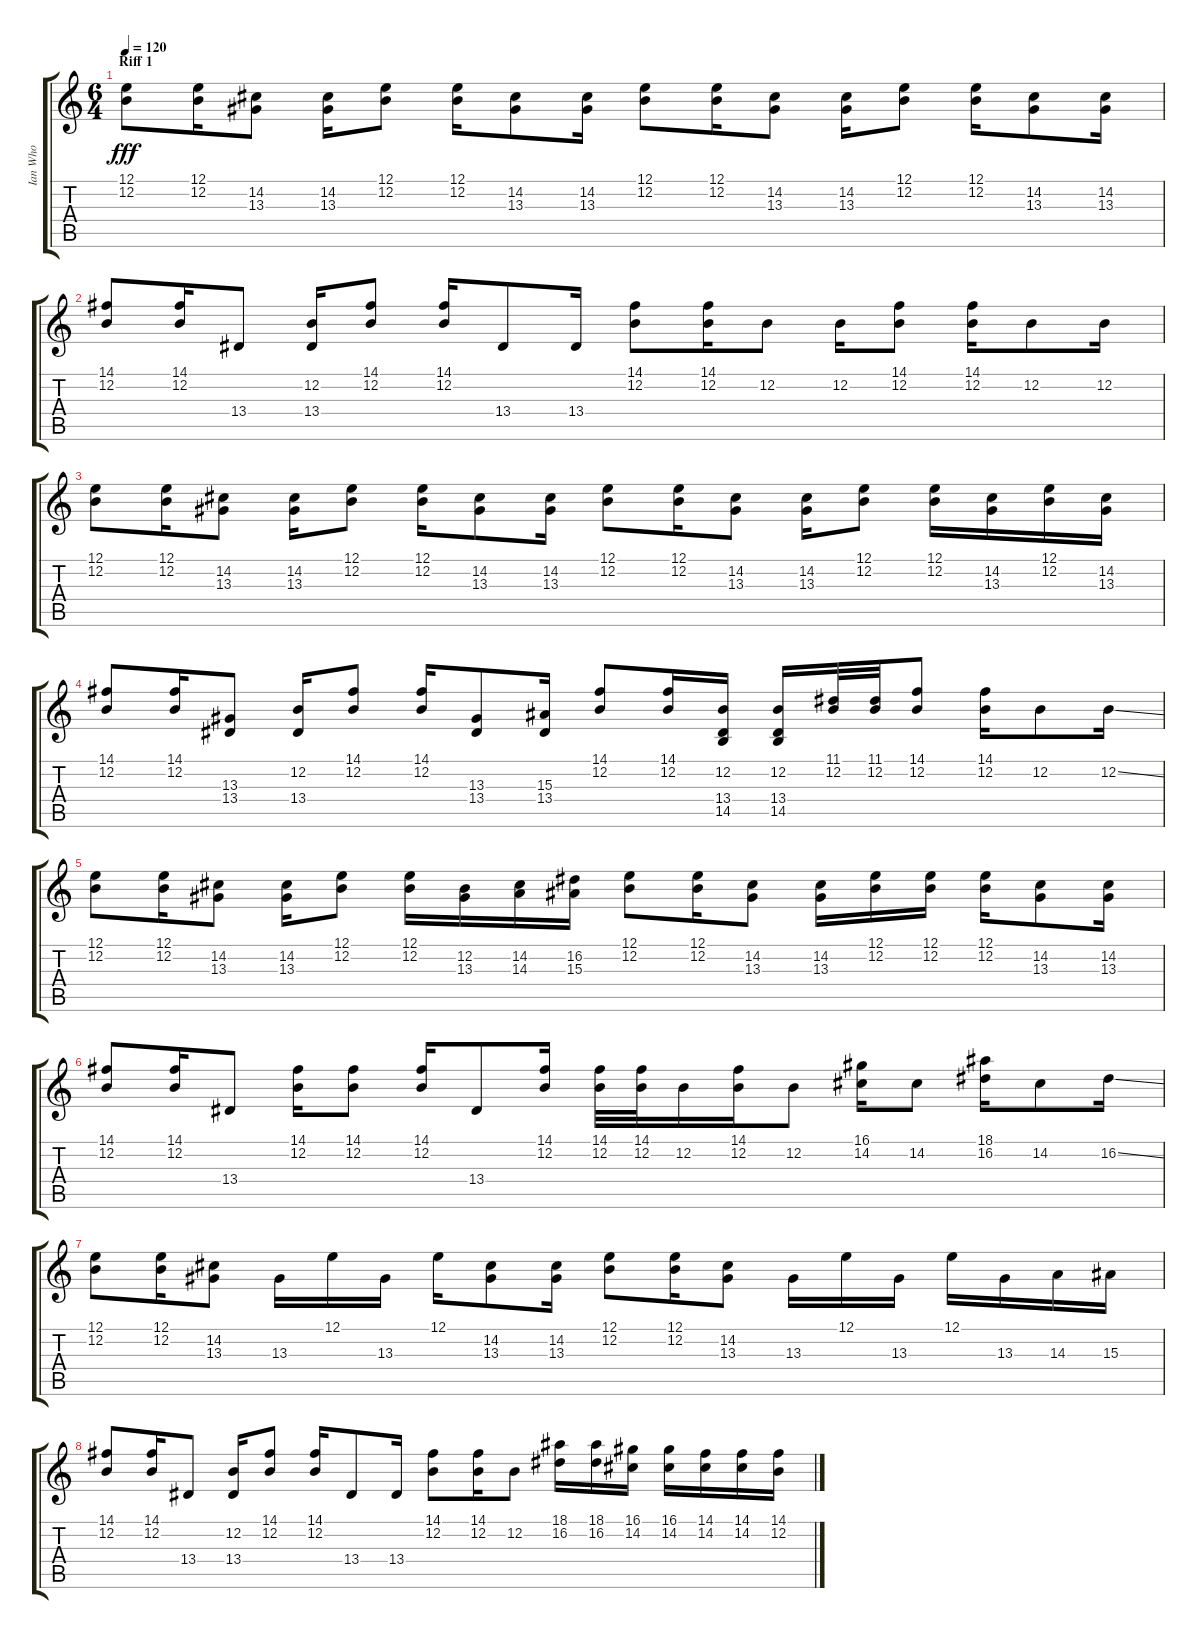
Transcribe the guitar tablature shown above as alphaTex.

\track ("Ian Who" "Ian Who") {instrument electricgrandpiano}
\staff {score tabs}
\tuning (E4 B3 G3 D3 A2 E2) {hide}
\ts (6 4)
\section ("" "Riff 1")
\tempo 120
\clef g2
\ks c
(12.1 12.2).8{dy fff} (12.1 12.2).16 (14.2 13.3).8 (14.2 13.3).16 (12.1 12.2).8 (12.1 12.2).16 (14.2 13.3).8 (14.2 13.3).16 (12.1 12.2).8 (12.1 12.2).16 (14.2 13.3).8 (14.2 13.3).16 (12.1 12.2).8 (12.1 12.2).16 (14.2 13.3).8 (14.2 13.3).16 |
(14.1 12.2).8 (14.1 12.2).16 13.4.8 (12.2 13.4).16 (14.1 12.2).8 (14.1 12.2).16 13.4.8 13.4.16 (14.1 12.2).8 (14.1 12.2).16 12.2.8 12.2.16 (14.1 12.2).8 (14.1 12.2).16 12.2.8 12.2.16 |
(12.1 12.2).8 (12.1 12.2).16 (14.2 13.3).8 (14.2 13.3).16 (12.1 12.2).8 (12.1 12.2).16 (14.2 13.3).8 (14.2 13.3).16 (12.1 12.2).8 (12.1 12.2).16 (14.2 13.3).8 (14.2 13.3).16 (12.1 12.2).8 (12.1 12.2).16 (14.2 13.3).16 (12.1 12.2).16 (14.2 13.3).16 |
(14.1 12.2).8 (14.1 12.2).16 (13.3 13.4).8 (12.2 13.4).16 (14.1 12.2).8 (14.1 12.2).16 (13.3 13.4).8 (15.3 13.4).16 (14.1 12.2).8 (14.1 12.2).16 (12.2 13.4 14.5).16 (12.2 13.4 14.5).16 (11.1 12.2).32 (11.1 12.2).32 (14.1 12.2).8 (14.1 12.2).16 12.2.8 12.2{ss}.16 |
(12.1 12.2).8 (12.1 12.2).16 (14.2 13.3).8 (14.2 13.3).16 (12.1 12.2).8 (12.1 12.2).16 (12.2 13.3).16 (14.2 14.3).16 (16.2 15.3).16 (12.1 12.2).8 (12.1 12.2).16 (14.2 13.3).8 (14.2 13.3).16 (12.1 12.2).16 (12.1 12.2).16 (12.1 12.2).16 (14.2 13.3).8 (14.2 13.3).16 |
(14.1 12.2).8 (14.1 12.2).16 13.4.8 (14.1 12.2).16 (14.1 12.2).8 (14.1 12.2).16 13.4.8 (14.1 12.2).16 (14.1 12.2).32 (14.1 12.2).32 12.2.16 (14.1 12.2).16 12.2.8 (16.1 14.2).16 14.2.8 (18.1 16.2).16 14.2.8 16.2{ss}.16 |
(12.1 12.2).8 (12.1 12.2).16 (14.2 13.3).8 13.3.16 12.1.16 13.3.16 12.1.16 (14.2 13.3).8 (14.2 13.3).16 (12.1 12.2).8 (12.1 12.2).16 (14.2 13.3).8 13.3.16 12.1.16 13.3.16 12.1.16 13.3.16 14.3.16 15.3.16 |
(14.1 12.2).8 (14.1 12.2).16 13.4.8 (12.2 13.4).16 (14.1 12.2).8 (14.1 12.2).16 13.4.8 13.4.16 (14.1 12.2).8 (14.1 12.2).16 12.2.8 (18.1 16.2).16 (18.1 16.2).16 (16.1 14.2).16 (16.1 14.2).16 (14.1 14.2).16 (14.1 14.2).16 (14.1 12.2).16
